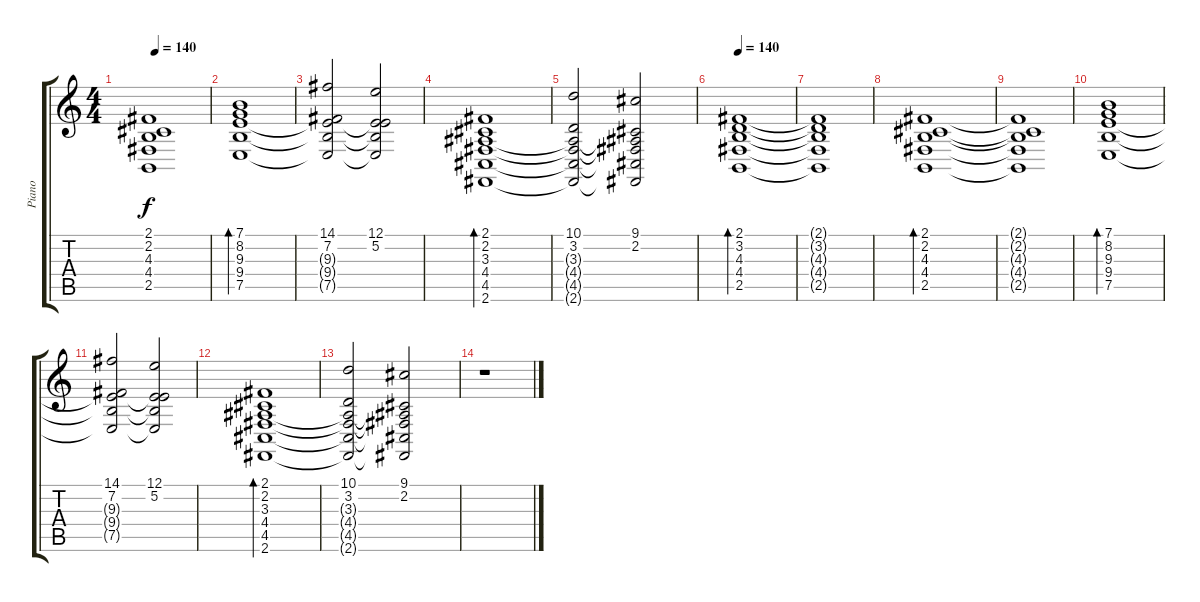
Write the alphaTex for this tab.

\track ("Piano" "Piano") {instrument brightacousticpiano}
\staff {score tabs}
\tuning (E4 B3 G3 D3 A2 E2) {hide}
\ts (4 4)
\tempo 140
\clef g2
\ks c
(2.1{t} 2.2{t} 4.3{t} 4.4{t} 2.5{t}).1{dy f} |
(7.1 8.2 9.3 9.4 7.5).1{bd 480} |
(14.1 7.2 9.3{t} 9.4{t} 7.5{t}).2 (12.1 5.2 9.3{t} 9.4{t} 7.5{t}).2 |
(2.1 2.2 3.3 4.4 4.5 2.6).1{bd 480} |
(10.1 3.2 3.3{t} 4.4{t} 4.5{t} 2.6{t}).2 (9.1 2.2 3.3{t} 4.4{t} 4.5{t} 2.6{t}).2 |
\tempo 140
(2.1 3.2 4.3 4.4 2.5).1{bd 480 volume 14} |
(2.1{t} 3.2{t} 4.3{t} 4.4{t} 2.5{t}).1{volume 12} |
(2.1 2.2 4.3 4.4 2.5).1{bd 480 volume 10} |
(2.1{t} 2.2{t} 4.3{t} 4.4{t} 2.5{t}).1{volume 8} |
(7.1 8.2 9.3 9.4 7.5).1{bd 480 volume 6} |
(14.1 7.2 9.3{t} 9.4{t} 7.5{t}).2{volume 4} (12.1 5.2 9.3{t} 9.4{t} 7.5{t}).2 |
(2.1 2.2 3.3 4.4 4.5 2.6).1{bd 480 volume 2} |
(10.1 3.2 3.3{t} 4.4{t} 4.5{t} 2.6{t}).2{volume 1} (9.1 2.2 3.3{t} 4.4{t} 4.5{t} 2.6{t}).2 |
r.1
